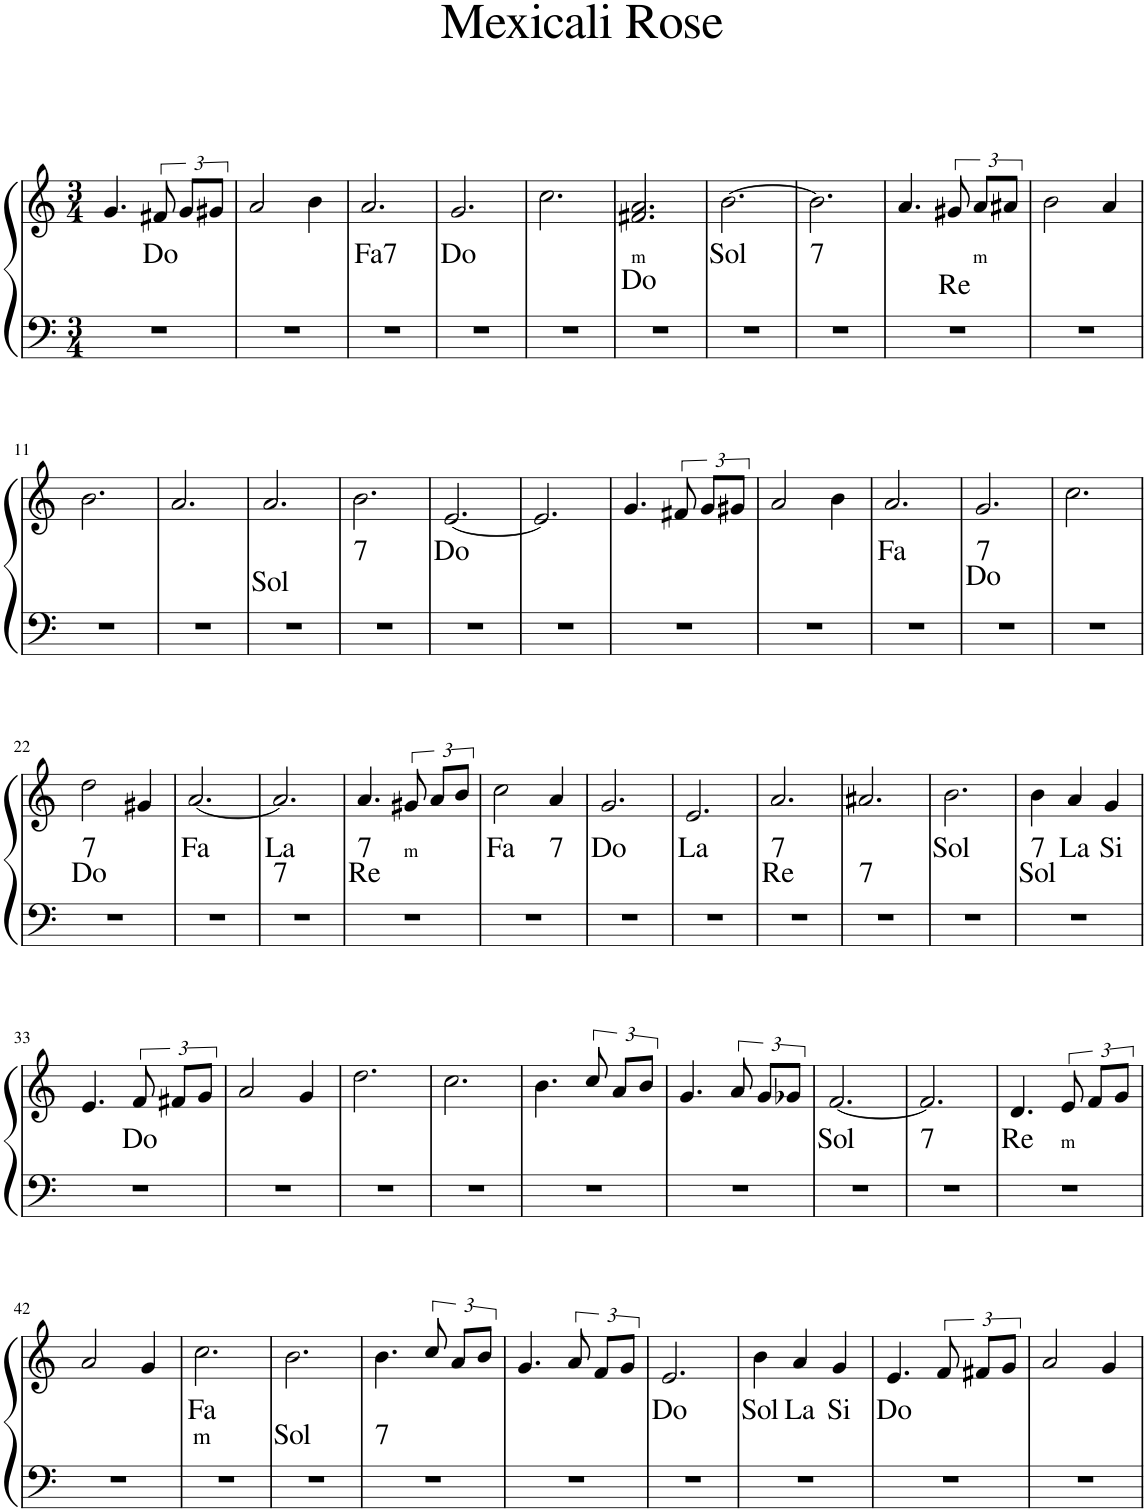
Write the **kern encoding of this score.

**kern	**kern	**text	**text
*part1	*part1	*part1	*part1
*staff2	*staff1	*staff1	*staff1
*I"Accordion	*	*	*
*I'Acc	*	*	*
*clefF4	*clefG2	*	*
*k[]	*k[]	*	*
*M3/4	*M3/4	*	*
=1	=1	=1	=1
2.r	4.g/	.	.
!	!	!LO:LY:b	!
.	8f#X/	Do	.
.	8g/L	.	.
.	8g#X/J	.	.
=2	=2	=2	=2
2.r	2a/	.	.
.	4b\	.	.
=3	=3	=3	=3
!	!	!LO:LY:b	!
2.r	2.a/	Fa7	.
=4	=4	=4	=4
!	!	!LO:LY:b	!
2.r	2.g/	Do	.
=5	=5	=5	=5
2.r	2.cc\	.	.
=6	=6	=6	=6
!	!	!LO:LY:b	!LO:LY:b
2.r	2.f#X/ 2.a/	m	Do
=7	=7	=7	=7
!	!	!LO:LY:b	!
2.r	[2.b\	Sol	.
=8	=8	=8	=8
!	!	!LO:LY:b	!
2.r	2.b\]	7	.
=9	=9	=9	=9
2.r	4.a/	.	.
!	!	!LO:LY:b	!
.	8g#X/	Re	.
!	!	!LO:LY:b	!
.	8a/L	m	.
.	8a#X/J	.	.
=10	=10	=10	=10
2.r	2b\	.	.
.	4a/	.	.
!!LO:LB:g=z
=11	=11	=11	=11
2.r	2.b\	.	.
=12	=12	=12	=12
2.r	2.a/	.	.
=13	=13	=13	=13
!	!	!LO:LY:b	!
2.r	2.a/	Sol	.
=14	=14	=14	=14
!	!	!LO:LY:b	!
2.r	2.b\	7	.
=15	=15	=15	=15
!	!	!LO:LY:b	!
2.r	[2.e/	Do	.
=16	=16	=16	=16
2.r	2.e/]	.	.
=17	=17	=17	=17
2.r	4.g/	.	.
.	8f#X/	.	.
.	8g/L	.	.
.	8g#X/J	.	.
=18	=18	=18	=18
2.r	2a/	.	.
.	4b\	.	.
=19	=19	=19	=19
!	!	!LO:LY:b	!
2.r	2.a/	Fa	.
=20	=20	=20	=20
!	!	!LO:LY:b	!LO:LY:b
2.r	2.g/	7	Do
=21	=21	=21	=21
2.r	2.cc\	.	.
!!LO:LB:g=z
=22	=22	=22	=22
!	!	!LO:LY:b	!LO:LY:b
2.r	2dd\	7	Do
.	4g#X/	.	.
=23	=23	=23	=23
!	!	!LO:LY:b	!
2.r	[2.a/	Fa	.
=24	=24	=24	=24
!	!	!LO:LY:b	!LO:LY:b
2.r	2.a/]	La	7
=25	=25	=25	=25
!	!	!LO:LY:b	!LO:LY:b
2.r	4.a/	7	Re
!	!	!LO:LY:b	!
.	8g#X/	m	.
.	8a/L	.	.
.	8b/J	.	.
=26	=26	=26	=26
!	!	!LO:LY:b	!
2.r	2cc\	Fa	.
!	!	!LO:LY:b	!
.	4a/	7	.
=27	=27	=27	=27
!	!	!LO:LY:b	!
2.r	2.g/	Do	.
=28	=28	=28	=28
!	!	!LO:LY:b	!
2.r	2.e/	La	.
=29	=29	=29	=29
!	!	!LO:LY:b	!LO:LY:b
2.r	2.a/	7	Re
=30	=30	=30	=30
!	!	!	!LO:LY:b
2.r	2.a#X/	.	7
=31	=31	=31	=31
!	!	!LO:LY:b	!
2.r	2.b\	Sol	.
=32	=32	=32	=32
!	!	!LO:LY:b	!LO:LY:b
2.r	4b\	7	Sol
!	!	!LO:LY:b	!
.	4a/	La	.
!	!	!LO:LY:b	!
.	4g/	Si	.
!!LO:LB:g=z
=33	=33	=33	=33
2.r	4.e/	.	.
!	!	!LO:LY:b	!
.	8f/	Do	.
.	8f#X/L	.	.
.	8g/J	.	.
=34	=34	=34	=34
2.r	2a/	.	.
.	4g/	.	.
=35	=35	=35	=35
2.r	2.dd\	.	.
=36	=36	=36	=36
2.r	2.cc\	.	.
=37	=37	=37	=37
2.r	4.b\	.	.
.	8cc/	.	.
.	8a/L	.	.
.	8b/J	.	.
=38	=38	=38	=38
2.r	4.g/	.	.
.	8a/	.	.
.	8g/L	.	.
.	8g-X/J	.	.
=39	=39	=39	=39
!	!	!LO:LY:b	!
2.r	[2.f/	Sol	.
=40	=40	=40	=40
!	!	!LO:LY:b	!
2.r	2.f/]	7	.
=41	=41	=41	=41
!	!	!LO:LY:b	!
2.r	4.d/	Re	.
!	!	!LO:LY:b	!
.	8e/	m	.
.	8f/L	.	.
.	8g/J	.	.
!!LO:LB:g=z
=42	=42	=42	=42
2.r	2a/	.	.
.	4g/	.	.
=43	=43	=43	=43
!	!	!LO:LY:b	!LO:LY:b
2.r	2.cc\	Fa	m
=44	=44	=44	=44
!	!	!	!LO:LY:b
2.r	2.b\	.	Sol
=45	=45	=45	=45
!	!	!	!LO:LY:b
2.r	4.b\	.	7
.	8cc/	.	.
.	8a/L	.	.
.	8b/J	.	.
=46	=46	=46	=46
2.r	4.g/	.	.
.	8a/	.	.
.	8f/L	.	.
.	8g/J	.	.
=47	=47	=47	=47
!	!	!LO:LY:b	!
2.r	2.e/	Do	.
=48	=48	=48	=48
!	!	!LO:LY:b	!
2.r	4b\	Sol	.
!	!	!LO:LY:b	!
.	4a/	La	.
!	!	!LO:LY:b	!
.	4g/	Si	.
=49	=49	=49	=49
!	!	!LO:LY:b	!
2.r	4.e/	Do	.
.	8f/	.	.
.	8f#X/L	.	.
.	8g/J	.	.
=50	=50	=50	=50
2.r	2a/	.	.
.	4g/	.	.
=	=	=	=
*-	*-	*-	*-
